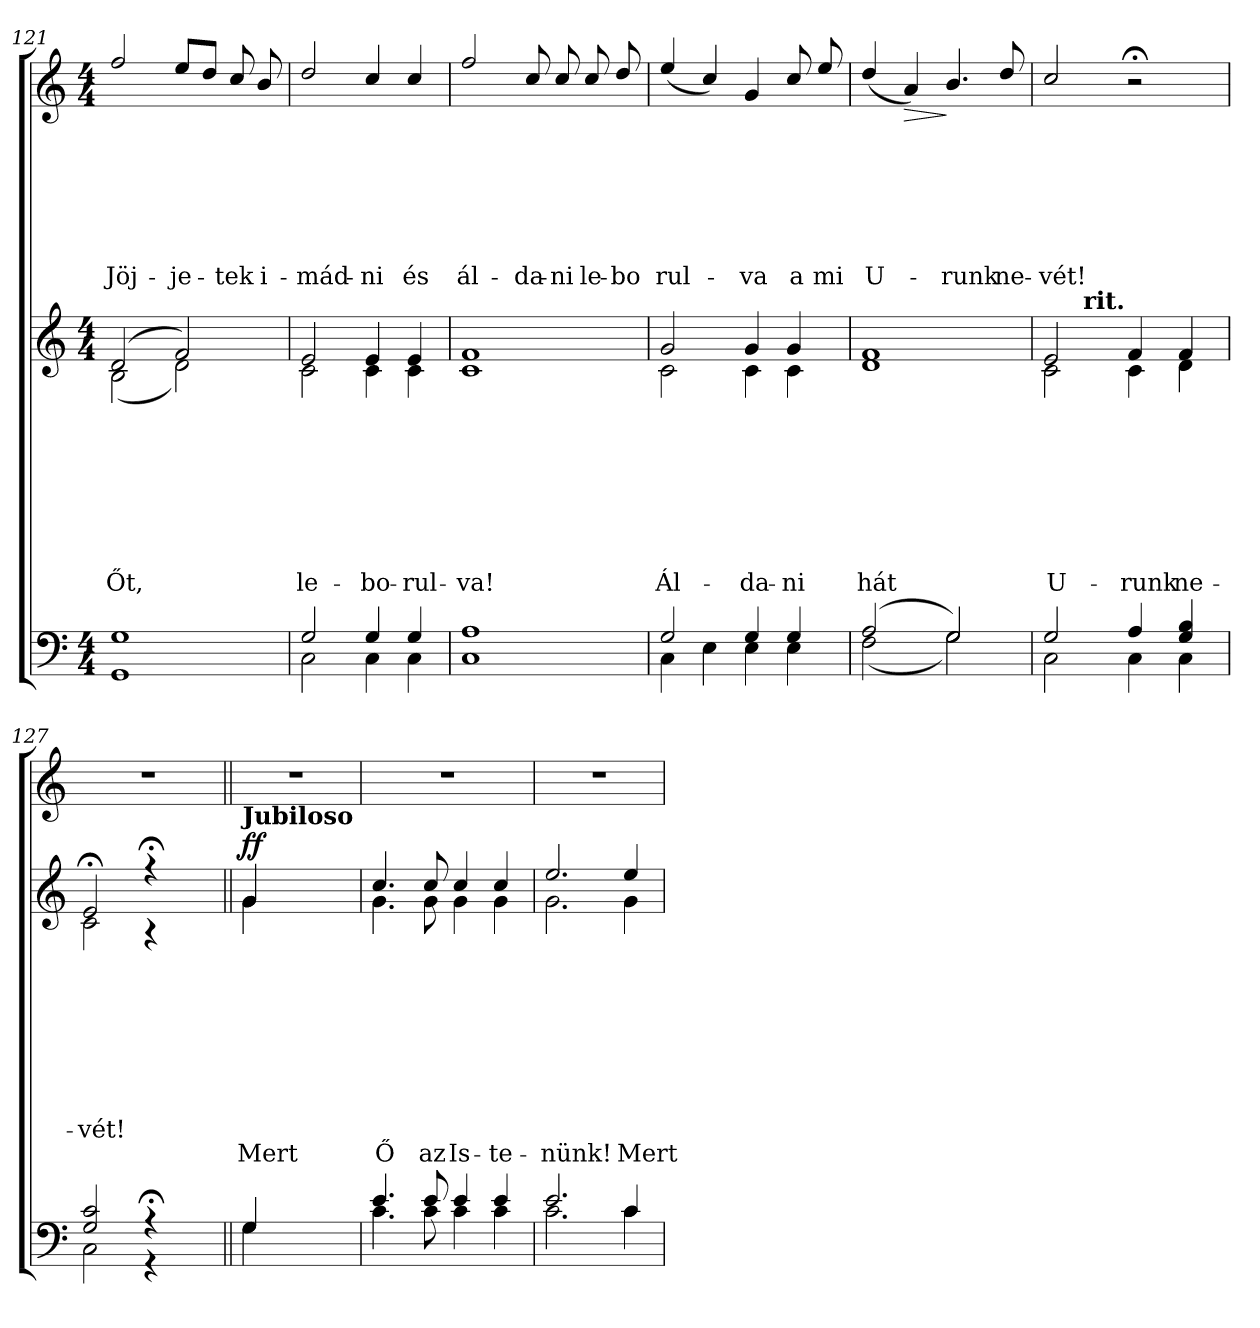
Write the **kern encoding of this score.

**kern	**kern	**text	**text	**text	**text	**text	**text	**text	**text	**text	**dynam	**kern	**text	**text	**text	**text	**text	**text	**text	**dynam
*part3	*part2	*part2	*part2	*part2	*part2	*part2	*part2	*part2	*part2	*part2	*part2	*part1	*part1	*part1	*part1	*part1	*part1	*part1	*part1	*part1
*staff3	*staff2	*staff2	*staff2	*staff2	*staff2	*staff2	*staff2	*staff2	*staff2	*staff2	*staff2	*staff1	*staff1	*staff1	*staff1	*staff1	*staff1	*staff1	*staff1	*staff1
*clefF4	*clefG2	*	*	*	*	*	*	*	*	*	*	*clefG2	*	*	*	*	*	*	*	*
*k[]	*k[]	*	*	*	*	*	*	*	*	*	*	*k[]	*	*	*	*	*	*	*	*
*a:	*a:	*	*	*	*	*	*	*	*	*	*	*a:	*	*	*	*	*	*	*	*
*M4/4	*M4/4	*	*	*	*	*	*	*	*	*	*	*M4/4	*	*	*	*	*	*	*	*
=121	=121	=121	=121	=121	=121	=121	=121	=121	=121	=121	=121	=121	=121	=121	=121	=121	=121	=121	=121	=121
*^	*	*	*	*	*	*	*	*	*	*	*	*	*	*	*	*	*	*	*	*
!	!	!	!	!	!	!	!	!	!	!LO:LY:b	!	!	!	!	!	!	!	!	!	!	!
*	*	*^	*	*	*	*	*	*	*	*	*	*	*	*	*	*	*	*	*	*	*
!	!	!	!	!	!	!	!	!	!	!	!	!	!	!	!	!	!	!	!	!	!LO:LY:b	!
1G	1GG	(>2d/	(<2B\	.	.	.	.	.	.	.	Őt,	.	.	2ff/	.	.	.	.	.	.	Jöj-	.
!	!	!	!	!	!	!	!	!	!	!	!	!	!	!	!	!	!	!	!	!	!LO:LY:b	!
.	.	2f/)	2d\)	.	.	.	.	.	.	.	.	.	.	8ee/L	.	.	.	.	.	.	-je-	.
.	.	.	.	.	.	.	.	.	.	.	.	.	.	8dd/J	.	.	.	.	.	.	.	.
!	!	!	!	!	!	!	!	!	!	!	!	!	!	!	!	!	!	!	!	!	!LO:LY:b	!
.	.	.	.	.	.	.	.	.	.	.	.	.	.	8cc/	.	.	.	.	.	.	-tek	.
!	!	!	!	!	!	!	!	!	!	!	!	!	!	!	!	!	!	!	!	!	!LO:LY:b	!
.	.	.	.	.	.	.	.	.	.	.	.	.	.	8b/	.	.	.	.	.	.	i-	.
=122	=122	=122	=122	=122	=122	=122	=122	=122	=122	=122	=122	=122	=122	=122	=122	=122	=122	=122	=122	=122	=122	=122
!	!	!	!	!	!	!	!	!	!	!	!LO:LY:b	!	!	!	!	!	!	!	!	!	!	!
!	!	!	!	!	!	!	!	!	!	!	!	!	!	!	!	!	!	!	!	!	!LO:LY:b	!
2G/	2C\	2e/	2c\	.	.	.	.	.	.	.	le-	.	.	2dd/	.	.	.	.	.	.	-mád-	.
!	!	!	!	!	!	!	!	!	!	!	!LO:LY:b	!	!	!	!	!	!	!	!	!	!	!
!	!	!	!	!	!	!	!	!	!	!	!	!	!	!	!	!	!	!	!	!	!LO:LY:b	!
4G/	4C\	4e/	4c\	.	.	.	.	.	.	.	-bo-	.	.	4cc/	.	.	.	.	.	.	-ni	.
!	!	!	!	!	!	!	!	!	!	!	!LO:LY:b	!	!	!	!	!	!	!	!	!	!	!
!	!	!	!	!	!	!	!	!	!	!	!	!	!	!	!	!	!	!	!	!	!LO:LY:b	!
4G/	4C\	4e/	4c\	.	.	.	.	.	.	.	-rul-	.	.	4cc/	.	.	.	.	.	.	és	.
=123	=123	=123	=123	=123	=123	=123	=123	=123	=123	=123	=123	=123	=123	=123	=123	=123	=123	=123	=123	=123	=123	=123
!	!	!	!	!	!	!	!	!	!	!	!LO:LY:b	!	!	!	!	!	!	!	!	!	!	!
!	!	!	!	!	!	!	!	!	!	!	!	!	!	!	!	!	!	!	!	!	!LO:LY:b	!
1A	1C	1f	1c	.	.	.	.	.	.	.	-va!	.	.	2ff/	.	.	.	.	.	.	ál-	.
!	!	!	!	!	!	!	!	!	!	!	!	!	!	!	!	!	!	!	!	!	!LO:LY:b	!
.	.	.	.	.	.	.	.	.	.	.	.	.	.	8cc/	.	.	.	.	.	.	-da-	.
!	!	!	!	!	!	!	!	!	!	!	!	!	!	!	!	!	!	!	!	!	!LO:LY:b	!
.	.	.	.	.	.	.	.	.	.	.	.	.	.	8cc/	.	.	.	.	.	.	-ni	.
!	!	!	!	!	!	!	!	!	!	!	!	!	!	!	!	!	!	!	!	!	!LO:LY:b	!
.	.	.	.	.	.	.	.	.	.	.	.	.	.	8cc/	.	.	.	.	.	.	le-	.
!	!	!	!	!	!	!	!	!	!	!	!	!	!	!	!	!	!	!	!	!	!LO:LY:b	!
.	.	.	.	.	.	.	.	.	.	.	.	.	.	8dd/	.	.	.	.	.	.	-bo­	.
!!LO:PB:g=z
=124	=124	=124	=124	=124	=124	=124	=124	=124	=124	=124	=124	=124	=124	=124	=124	=124	=124	=124	=124	=124	=124	=124
!	!	!	!	!	!	!	!	!	!	!	!LO:LY:b	!	!	!	!	!	!	!	!	!	!	!
!	!	!	!	!	!	!	!	!	!	!	!	!	!	!	!	!	!	!	!	!	!LO:LY:b	!
2G/	4C\	2g/	2c\	.	.	.	.	.	.	.	Ál-	.	.	(4ee/	.	.	.	.	.	.	rul-	.
.	4E\	.	.	.	.	.	.	.	.	.	.	.	.	4cc/)	.	.	.	.	.	.	.	.
!	!	!	!	!	!	!	!	!	!	!	!LO:LY:b	!	!	!	!	!	!	!	!	!	!	!
!	!	!	!	!	!	!	!	!	!	!	!	!	!	!	!	!	!	!	!	!	!LO:LY:b	!
4G/	4E\	4g/	4c\	.	.	.	.	.	.	.	-da-	.	.	4g/	.	.	.	.	.	.	-va	.
!	!	!	!	!	!	!	!	!	!	!	!LO:LY:b	!	!	!	!	!	!	!	!	!	!	!
!	!	!	!	!	!	!	!	!	!	!	!	!	!	!	!	!	!	!	!	!	!LO:LY:b	!
4G/	4E\	4g/	4c\	.	.	.	.	.	.	.	-ni	.	.	8cc/	.	.	.	.	.	.	a	.
!	!	!	!	!	!	!	!	!	!	!	!	!	!	!	!	!	!	!	!	!	!LO:LY:b	!
.	.	.	.	.	.	.	.	.	.	.	.	.	.	8ee/	.	.	.	.	.	.	mi	.
=125	=125	=125	=125	=125	=125	=125	=125	=125	=125	=125	=125	=125	=125	=125	=125	=125	=125	=125	=125	=125	=125	=125
!	!	!	!	!	!	!	!	!	!	!	!LO:LY:b	!	!	!	!	!	!	!	!	!	!	!
!	!	!	!	!	!	!	!	!	!	!	!	!	!	!	!	!	!	!	!	!	!LO:LY:b	!
(2A/	(<2F\	1f	1d	.	.	.	.	.	.	.	hát	.	.	(4dd/	.	.	.	.	.	.	U-	.
!	!	!	!	!	!	!	!	!	!	!	!	!	!	!	!	!	!	!	!	!	!	!LO:HP:b
.	.	.	.	.	.	.	.	.	.	.	.	.	.	4a/)	.	.	.	.	.	.	.	>
!	!	!	!	!	!	!	!	!	!	!	!	!	!	!	!	!	!	!	!	!	!LO:LY:b	!
2G/)	2G\)	.	.	.	.	.	.	.	.	.	.	.	.	4.b/	.	.	.	.	.	.	-runk	]
!	!	!	!	!	!	!	!	!	!	!	!	!	!	!	!	!	!	!	!	!	!LO:LY:b	!
.	.	.	.	.	.	.	.	.	.	.	.	.	.	8dd/	.	.	.	.	.	.	ne-	.
*	*	*v	*v	*	*	*	*	*	*	*	*	*	*	*	*	*	*	*	*	*	*	*
=126	=126	=126	=126	=126	=126	=126	=126	=126	=126	=126	=126	=126	=126	=126	=126	=126	=126	=126	=126	=126	=126
!	!	!	!	!	!	!	!	!	!	!LO:LY:b	!	!	!	!	!	!	!	!	!	!	!
*	*	*^	*	*	*	*	*	*	*	*	*	*	*	*	*	*	*	*	*	*	*
!	!	!	!	!	!	!	!	!	!	!	!	!	!	!	!	!	!	!	!	!	!LO:LY:b	!
*	*	*	*^	*	*	*	*	*	*	*	*	*	*	*	*	*	*	*	*	*	*	*
2G/	2C\	2e/	2c\	8..ryy	.	.	.	.	.	.	.	U-	.	.	2cc/	.	.	.	.	.	.	-vét!	.
!	!	!	!	!LO:TX:a:B:t=rit.	!	!	!	!	!	!	!	!	!	!	!	!	!	!	!	!	!	!	!
.	.	.	.	2ryy	.	.	.	.	.	.	.	.	.	.	.	.	.	.	.	.	.	.	.
!	!	!	!	!	!	!	!	!	!	!	!	!LO:LY:b	!	!	!	!	!	!	!	!	!	!	!
4A/	4C\	4f/	4c\	.	.	.	.	.	.	.	.	-runk	.	.	2r;	.	.	.	.	.	.	.	.
.	.	.	.	4ryy	.	.	.	.	.	.	.	.	.	.	.	.	.	.	.	.	.	.	.
!	!	!	!	!	!	!	!	!	!	!	!	!LO:LY:b	!	!	!	!	!	!	!	!	!	!	!
4G/ 4B/	4C\	4f/	4d\	.	.	.	.	.	.	.	.	ne-	.	.	.	.	.	.	.	.	.	.	.
.	.	.	.	32ryy	.	.	.	.	.	.	.	.	.	.	.	.	.	.	.	.	.	.	.
*	*	*v	*v	*v	*	*	*	*	*	*	*	*	*	*	*	*	*	*	*	*	*	*	*
=127	=127	=127	=127	=127	=127	=127	=127	=127	=127	=127	=127	=127	=127	=127	=127	=127	=127	=127	=127	=127	=127
*	*	*^	*	*	*	*	*	*	*	*	*	*	*	*	*	*	*	*	*	*	*
*	*	*	*^	*	*	*	*	*	*	*	*	*	*	*	*	*	*	*	*	*	*	*
!	!	!	!	!	!	!	!	!	!	!	!	!LO:LY:b	!	!	!	!	!	!	!	!	!	!	!
*	*	*	*v	*v	*	*	*	*	*	*	*	*	*	*	*	*	*	*	*	*	*	*	*
2G/ 2c/	2C\	2e;/	2c\	.	.	.	.	.	.	.	-vét!	.	.	1r	.	.	.	.	.	.	.	.
4r;	4r	4r;	4r	.	.	.	.	.	.	.	.	.	.	.	.	.	.	.	.	.	.	.
4ryy	4ryy	4ryy	4ryy	.	.	.	.	.	.	.	.	.	.	.	.	.	.	.	.	.	.	.
!!LO:LB:g=z
=128||	=128||	=128||	=128||	=128||	=128||	=128||	=128||	=128||	=128||	=128||	=128||	=128||	=128||	=128||	=128||	=128||	=128||	=128||	=128||	=128||	=128||	=128||
!	!	!LO:TX:a:B:t=Jubiloso	!	!	!	!	!	!	!	!	!	!	!	!	!	!	!	!	!	!	!	!
!	!	!	!	!	!	!	!	!	!	!	!	!LO:LY:b	!LO:DY:a	!	!	!	!	!	!	!	!	!
4G/	4G\	4g/	4g\	.	.	.	.	.	.	.	.	Mert	ff	1r	.	.	.	.	.	.	.	.
2.ryy	2.ryy	2.ryy	2.ryy	.	.	.	.	.	.	.	.	.	.	.	.	.	.	.	.	.	.	.
=129	=129	=129	=129	=129	=129	=129	=129	=129	=129	=129	=129	=129	=129	=129	=129	=129	=129	=129	=129	=129	=129	=129
!	!	!	!	!	!	!	!	!	!	!	!	!LO:LY:b	!	!	!	!	!	!	!	!	!	!
4.e/	4.c\	4.cc/	4.g\	.	.	.	.	.	.	.	.	Ő	.	1r	.	.	.	.	.	.	.	.
!	!	!	!	!	!	!	!	!	!	!	!	!LO:LY:b	!	!	!	!	!	!	!	!	!	!
8e/	8c\	8cc/	8g\	.	.	.	.	.	.	.	.	az	.	.	.	.	.	.	.	.	.	.
!	!	!	!	!	!	!	!	!	!	!	!	!LO:LY:b	!	!	!	!	!	!	!	!	!	!
4e/	4c\	4cc/	4g\	.	.	.	.	.	.	.	.	Is-	.	.	.	.	.	.	.	.	.	.
!	!	!	!	!	!	!	!	!	!	!	!	!LO:LY:b	!	!	!	!	!	!	!	!	!	!
4e/	4c\	4cc/	4g\	.	.	.	.	.	.	.	.	-te-	.	.	.	.	.	.	.	.	.	.
=130	=130	=130	=130	=130	=130	=130	=130	=130	=130	=130	=130	=130	=130	=130	=130	=130	=130	=130	=130	=130	=130	=130
!	!	!	!	!	!	!	!	!	!	!	!	!LO:LY:b	!	!	!	!	!	!	!	!	!	!
2.e/	2.c\	2.ee/	2.g\	.	.	.	.	.	.	.	.	-nünk!	.	1r	.	.	.	.	.	.	.	.
!	!	!	!	!	!	!	!	!	!	!	!	!LO:LY:b	!	!	!	!	!	!	!	!	!	!
4c/	4c\	4ee/	4g\	.	.	.	.	.	.	.	.	Mert	.	.	.	.	.	.	.	.	.	.
*v	*v	*	*	*	*	*	*	*	*	*	*	*	*	*	*	*	*	*	*	*	*	*
*	*v	*v	*	*	*	*	*	*	*	*	*	*	*	*	*	*	*	*	*	*	*
=	=	=	=	=	=	=	=	=	=	=	=	=	=	=	=	=	=	=	=	=
*-	*-	*-	*-	*-	*-	*-	*-	*-	*-	*-	*-	*-	*-	*-	*-	*-	*-	*-	*-	*-
